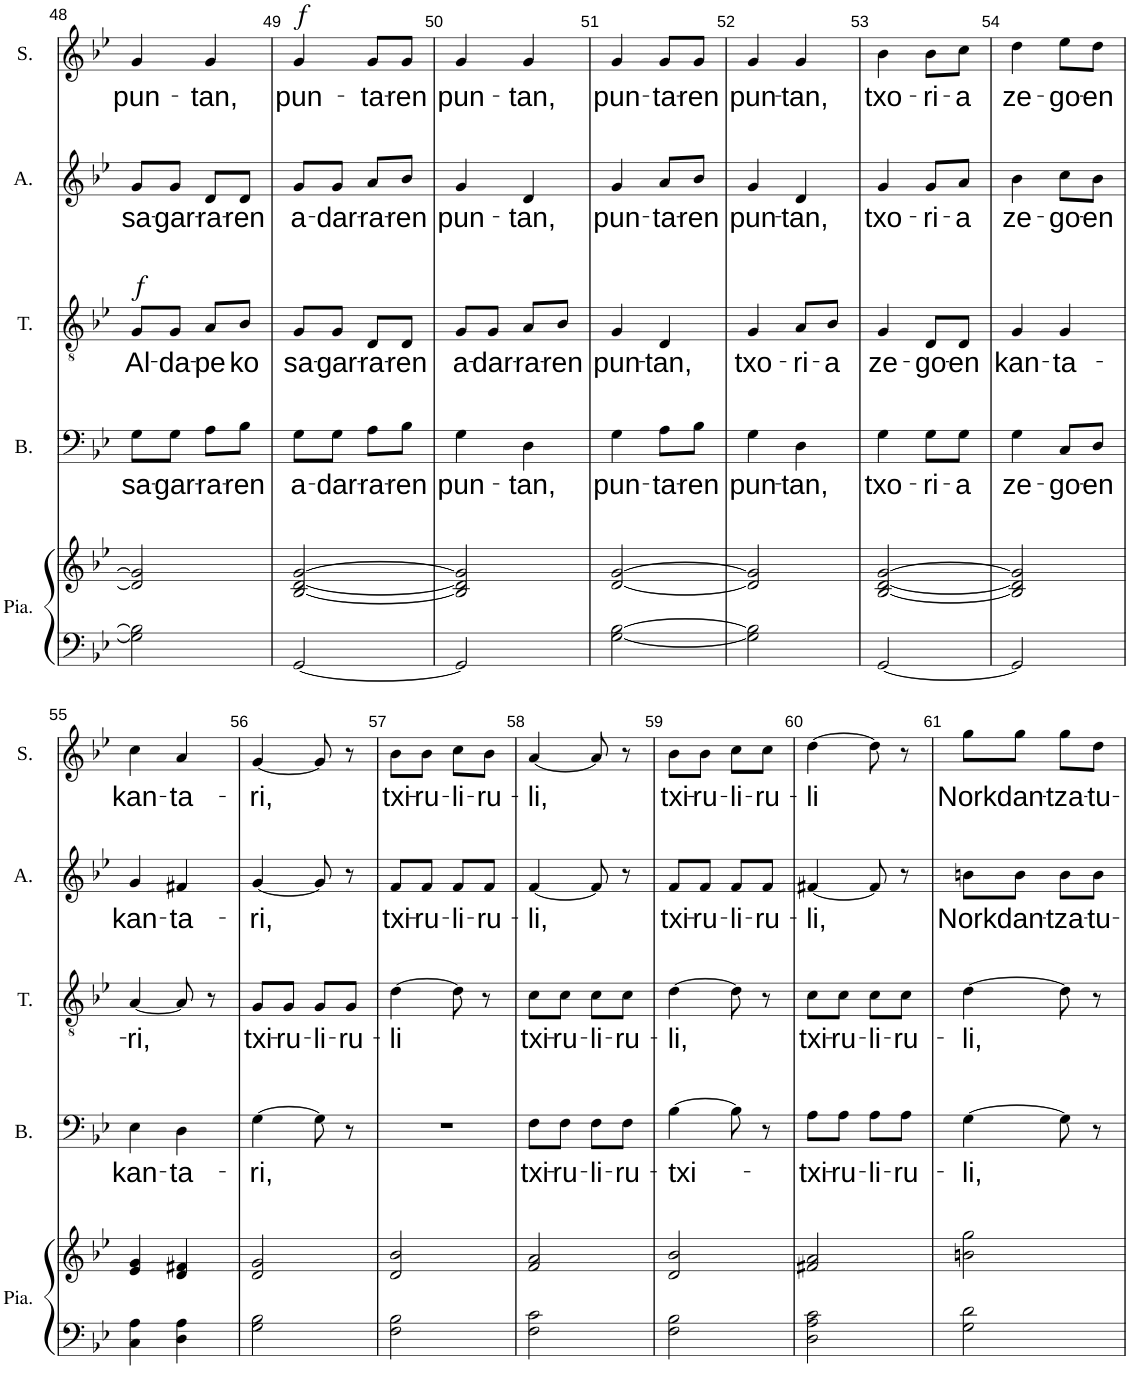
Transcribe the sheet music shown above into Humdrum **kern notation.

**kern	**kern	**kern	**text	**kern	**text	**kern	**text	**kern	**text
*part5	*part5	*part4	*part4	*part3	*part3	*part2	*part2	*part1	*part1
*staff6	*staff5	*staff4	*staff4	*staff3	*staff3	*staff2	*staff2	*staff1	*staff1
*I"Piano	*	*I"Basse	*	*I"Tenor	*	*I"Alto	*	*I"Soprano	*
*I'Pia.	*	*I'B.	*	*I'T.	*	*I'A.	*	*I'S.	*
!!LO:PB:g=z
*clefF4	*clefG2	*clefF4	*	*clefGv2	*	*clefG2	*	*clefG2	*
*k[b-e-]	*k[b-e-]	*k[b-e-]	*	*k[b-e-]	*	*k[b-e-]	*	*k[b-e-]	*
*M2/4	*M2/4	*M2/4	*	*M2/4	*	*M2/4	*	*M2/4	*
=48	=48	=48	=48	=48	=48	=48	=48	=48	=48
!	!	!	!	!LO:TX:a:i:t=f	!	!	!	!	!
!	!	!	!LO:LY:b	!	!LO:LY:b	!	!LO:LY:b	!	!LO:LY:b
2G\] 2B-\]	2d/] 2g/]	8G\L	sa-	8G/L	Al-	8g/L	sa-	4g/	pun-
!	!	!	!LO:LY:b	!	!LO:LY:b	!	!LO:LY:b	!	!
.	.	8G\J	-gar-	8G/J	-da-	8g/J	-gar-	.	.
!	!	!	!LO:LY:b	!	!LO:LY:b	!	!LO:LY:b	!	!LO:LY:b
.	.	8A\L	-ra-	8A/L	-pe	8d/L	-ra-	4g/	-tan,
!	!	!	!LO:LY:b	!	!LO:LY:b	!	!LO:LY:b	!	!
.	.	8B-\J	-ren	8B-/J	ko	8d/J	-ren	.	.
=49	=49	=49	=49	=49	=49	=49	=49	=49	=49
!	!	!	!	!	!	!	!	!LO:TX:a:i:t=f	!
!	!	!	!LO:LY:b	!	!LO:LY:b	!	!LO:LY:b	!	!LO:LY:b
[2GG/	[2B-/ [2d/ [2g/	8G\L	a-	8G/L	sa-	8g/L	a-	4g/	pun-
!	!	!	!LO:LY:b	!	!LO:LY:b	!	!LO:LY:b	!	!
.	.	8G\J	-dar-	8G/J	-gar-	8g/J	-dar-	.	.
!	!	!	!LO:LY:b	!	!LO:LY:b	!	!LO:LY:b	!	!LO:LY:b
.	.	8A\L	-ra-	8D/L	-ra-	8a/L	-ra-	8g/L	-ta-
!	!	!	!LO:LY:b	!	!LO:LY:b	!	!LO:LY:b	!	!LO:LY:b
.	.	8B-\J	-ren	8D/J	-ren	8b-/J	-ren	8g/J	-ren
=50	=50	=50	=50	=50	=50	=50	=50	=50	=50
!	!	!	!LO:LY:b	!	!LO:LY:b	!	!LO:LY:b	!	!LO:LY:b
2GG/]	2B-/] 2d/] 2g/]	4G\	pun-	8G/L	a-	4g/	pun-	4g/	pun-
!	!	!	!	!	!LO:LY:b	!	!	!	!
.	.	.	.	8G/J	-dar-	.	.	.	.
!	!	!	!LO:LY:b	!	!LO:LY:b	!	!LO:LY:b	!	!LO:LY:b
.	.	4D\	-tan,	8A/L	-ra-	4d/	-tan,	4g/	-tan,
!	!	!	!	!	!LO:LY:b	!	!	!	!
.	.	.	.	8B-/J	-ren	.	.	.	.
=51	=51	=51	=51	=51	=51	=51	=51	=51	=51
!	!	!	!LO:LY:b	!	!LO:LY:b	!	!LO:LY:b	!	!LO:LY:b
[2G\ [2B-\	[2d/ [2g/	4G\	pun-	4G/	pun-	4g/	pun-	4g/	pun-
!	!	!	!LO:LY:b	!	!LO:LY:b	!	!LO:LY:b	!	!LO:LY:b
.	.	8A\L	-ta-	4D/	-tan,	8a/L	-ta-	8g/L	-ta-
!	!	!	!LO:LY:b	!	!	!	!LO:LY:b	!	!LO:LY:b
.	.	8B-\J	-ren	.	.	8b-/J	-ren	8g/J	-ren
=52	=52	=52	=52	=52	=52	=52	=52	=52	=52
!	!	!	!LO:LY:b	!	!LO:LY:b	!	!LO:LY:b	!	!LO:LY:b
2G\] 2B-\]	2d/] 2g/]	4G\	pun-	4G/	txo-	4g/	pun-	4g/	pun-
!	!	!	!LO:LY:b	!	!LO:LY:b	!	!LO:LY:b	!	!LO:LY:b
.	.	4D\	-tan,	8A/L	-ri-	4d/	-tan,	4g/	-tan,
!	!	!	!	!	!LO:LY:b	!	!	!	!
.	.	.	.	8B-/J	-a	.	.	.	.
=53	=53	=53	=53	=53	=53	=53	=53	=53	=53
!	!	!	!LO:LY:b	!	!LO:LY:b	!	!LO:LY:b	!	!LO:LY:b
[2GG/	[2B-/ [2d/ [2g/	4G\	txo-	4G/	ze-	4g/	txo-	4b-\	txo-
!	!	!	!LO:LY:b	!	!LO:LY:b	!	!LO:LY:b	!	!LO:LY:b
.	.	8G\L	-ri-	8D/L	-go-	8g/L	-ri-	8b-\L	-ri-
!	!	!	!LO:LY:b	!	!LO:LY:b	!	!LO:LY:b	!	!LO:LY:b
.	.	8G\J	-a	8D/J	-en	8a/J	-a	8cc\J	-a
=54	=54	=54	=54	=54	=54	=54	=54	=54	=54
!	!	!	!LO:LY:b	!	!LO:LY:b	!	!LO:LY:b	!	!LO:LY:b
2GG/]	2B-/] 2d/] 2g/]	4G\	ze-	4G/	kan-	4b-\	ze-	4dd\	ze-
!	!	!	!LO:LY:b	!	!LO:LY:b	!	!LO:LY:b	!	!LO:LY:b
.	.	8C/L	-go-	4G/	-ta-	8cc\L	-go-	8ee-\L	-go-
!	!	!	!LO:LY:b	!	!	!	!LO:LY:b	!	!LO:LY:b
.	.	8D/J	-en	.	.	8b-\J	-en	8dd\J	-en
!!LO:LB:g=z
=55	=55	=55	=55	=55	=55	=55	=55	=55	=55
!	!	!	!LO:LY:b	!	!LO:LY:b	!	!LO:LY:b	!	!LO:LY:b
4C\ 4A\	4e-/ 4g/	4E-\	kan-	[4A/	-ri,	4g/	kan-	4cc\	kan-
!	!	!	!LO:LY:b	!	!	!	!LO:LY:b	!	!LO:LY:b
4D\ 4A\	4d/ 4f#X/	4D\	-ta-	8A/]	.	4f#X/	-ta-	4a/	-ta-
.	.	.	.	8r	.	.	.	.	.
=56	=56	=56	=56	=56	=56	=56	=56	=56	=56
!	!	!	!LO:LY:b	!	!LO:LY:b	!	!LO:LY:b	!	!LO:LY:b
2G\ 2B-\	2d/ 2g/	[4G\	-ri,	8G/L	txi-	[4g/	-ri,	[4g/	-ri,
!	!	!	!	!	!LO:LY:b	!	!	!	!
.	.	.	.	8G/J	-ru-	.	.	.	.
!	!	!	!	!	!LO:LY:b	!	!	!	!
.	.	8G\]	.	8G/L	-li-	8g/]	.	8g/]	.
!	!	!	!	!	!LO:LY:b	!	!	!	!
.	.	8r	.	8G/J	-ru-	8r	.	8r	.
=57	=57	=57	=57	=57	=57	=57	=57	=57	=57
!	!	!	!	!	!LO:LY:b	!	!LO:LY:b	!	!LO:LY:b
2F\ 2B-\	2d/ 2b-/	2r	.	[4d\	li	8f/L	txi-	8b-\L	txi-
!	!	!	!	!	!	!	!LO:LY:b	!	!LO:LY:b
.	.	.	.	.	.	8f/J	-ru-	8b-\J	-ru-
!	!	!	!	!	!	!	!LO:LY:b	!	!LO:LY:b
.	.	.	.	8d\]	.	8f/L	-li-	8cc\L	-li-
!	!	!	!	!	!	!	!LO:LY:b	!	!LO:LY:b
.	.	.	.	8r	.	8f/J	-ru-	8b-\J	-ru-
=58	=58	=58	=58	=58	=58	=58	=58	=58	=58
!	!	!	!LO:LY:b	!	!LO:LY:b	!	!LO:LY:b	!	!LO:LY:b
2F\ 2c\	2f/ 2a/	8F\L	txi-	8c\L	txi-	[4f/	-li,	[4a/	-li,
!	!	!	!LO:LY:b	!	!LO:LY:b	!	!	!	!
.	.	8F\J	-ru-	8c\J	-ru-	.	.	.	.
!	!	!	!LO:LY:b	!	!LO:LY:b	!	!	!	!
.	.	8F\L	-li-	8c\L	-li-	8f/]	.	8a/]	.
!	!	!	!LO:LY:b	!	!LO:LY:b	!	!	!	!
.	.	8F\J	-ru-	8c\J	-ru-	8r	.	8r	.
=59	=59	=59	=59	=59	=59	=59	=59	=59	=59
!	!	!	!LO:LY:b	!	!LO:LY:b	!	!LO:LY:b	!	!LO:LY:b
2F\ 2B-\	2d/ 2b-/	[4B-\	txi-	[4d\	-li,	8f/L	txi-	8b-\L	txi-
!	!	!	!	!	!	!	!LO:LY:b	!	!LO:LY:b
.	.	.	.	.	.	8f/J	-ru-	8b-\J	-ru-
!	!	!	!	!	!	!	!LO:LY:b	!	!LO:LY:b
.	.	8B-\]	.	8d\]	.	8f/L	-li-	8cc\L	-li-
!	!	!	!	!	!	!	!LO:LY:b	!	!LO:LY:b
.	.	8r	.	8r	.	8f/J	-ru-	8cc\J	-ru-
=60	=60	=60	=60	=60	=60	=60	=60	=60	=60
!	!	!	!LO:LY:b	!	!LO:LY:b	!	!LO:LY:b	!	!LO:LY:b
2D\ 2A\ 2c\	2f#X/ 2a/	8A\L	txi-	8c\L	txi-	[4f#X/	-li,	[4dd\	-li
!	!	!	!LO:LY:b	!	!LO:LY:b	!	!	!	!
.	.	8A\J	-ru-	8c\J	-ru-	.	.	.	.
!	!	!	!LO:LY:b	!	!LO:LY:b	!	!	!	!
.	.	8A\L	-li-	8c\L	-li-	8f#/]	.	8dd\]	.
!	!	!	!LO:LY:b	!	!LO:LY:b	!	!	!	!
.	.	8A\J	-ru-	8c\J	-ru-	8r	.	8r	.
=61	=61	=61	=61	=61	=61	=61	=61	=61	=61
!	!	!	!LO:LY:b	!	!LO:LY:b	!	!LO:LY:b	!	!LO:LY:b
2G\ 2d\	2bn\ 2gg\	[4G\	-li,	[4d\	-li,	8bn\L	Nork	8gg\L	Nork
!	!	!	!	!	!	!	!LO:LY:b	!	!LO:LY:b
.	.	.	.	.	.	8b\J	dan-	8gg\J	dan-
!	!	!	!	!	!	!	!LO:LY:b	!	!LO:LY:b
.	.	8G\]	.	8d\]	.	8b\L	-tza-	8gg\L	-tza-
!	!	!	!	!	!	!	!LO:LY:b	!	!LO:LY:b
.	.	8r	.	8r	.	8b\J	-tu-	8dd\J	-tu-
=	=	=	=	=	=	=	=	=	=
*-	*-	*-	*-	*-	*-	*-	*-	*-	*-
